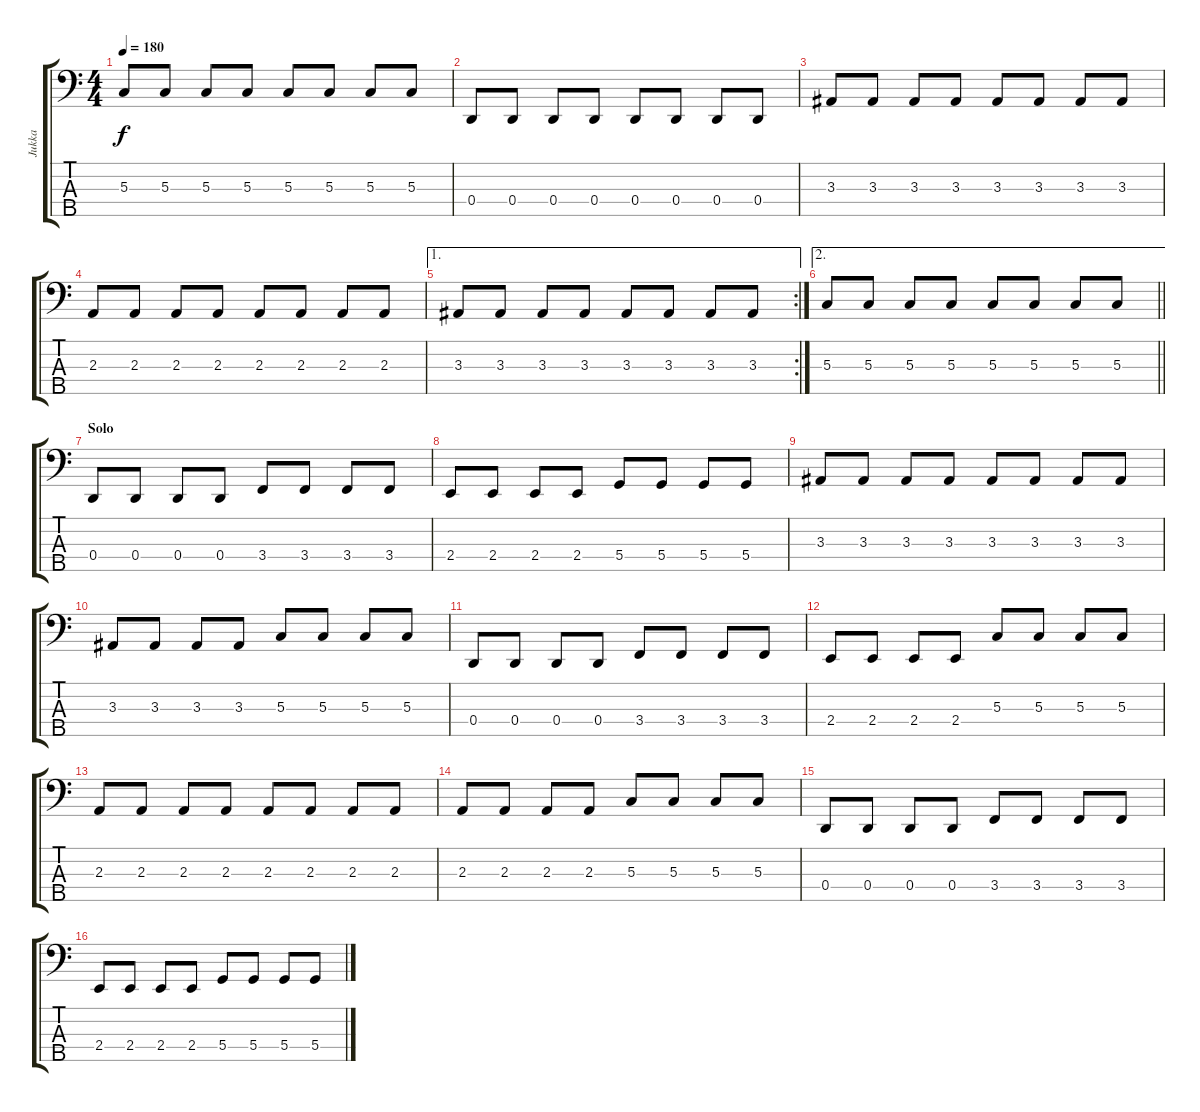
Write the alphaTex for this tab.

\track ("Jukka" "Jukka") {instrument electricbasspick}
\staff {score tabs}
\tuning (F2 C2 G1 D1 A0) {hide}
\ts (4 4)
\tempo 180
\clef f4
\ks c
5.3.8{dy f} 5.3.8 5.3.8 5.3.8 5.3.8 5.3.8 5.3.8 5.3.8 |
0.4.8 0.4.8 0.4.8 0.4.8 0.4.8 0.4.8 0.4.8 0.4.8 |
3.3.8 3.3.8 3.3.8 3.3.8 3.3.8 3.3.8 3.3.8 3.3.8 |
2.3.8 2.3.8 2.3.8 2.3.8 2.3.8 2.3.8 2.3.8 2.3.8 |
\ae 1
\rc 2
3.3.8 3.3.8 3.3.8 3.3.8 3.3.8 3.3.8 3.3.8 3.3.8 |
\ae 2
\barLineRight lightlight
5.3.8 5.3.8 5.3.8 5.3.8 5.3.8 5.3.8 5.3.8 5.3.8 |
\section ("" "Solo")
0.4.8 0.4.8 0.4.8 0.4.8 3.4.8 3.4.8 3.4.8 3.4.8 |
2.4.8 2.4.8 2.4.8 2.4.8 5.4.8 5.4.8 5.4.8 5.4.8 |
3.3.8 3.3.8 3.3.8 3.3.8 3.3.8 3.3.8 3.3.8 3.3.8 |
3.3.8 3.3.8 3.3.8 3.3.8 5.3.8 5.3.8 5.3.8 5.3.8 |
0.4.8 0.4.8 0.4.8 0.4.8 3.4.8 3.4.8 3.4.8 3.4.8 |
2.4.8 2.4.8 2.4.8 2.4.8 5.3.8 5.3.8 5.3.8 5.3.8 |
2.3.8 2.3.8 2.3.8 2.3.8 2.3.8 2.3.8 2.3.8 2.3.8 |
2.3.8 2.3.8 2.3.8 2.3.8 5.3.8 5.3.8 5.3.8 5.3.8 |
0.4.8 0.4.8 0.4.8 0.4.8 3.4.8 3.4.8 3.4.8 3.4.8 |
2.4.8 2.4.8 2.4.8 2.4.8 5.4.8 5.4.8 5.4.8 5.4.8
